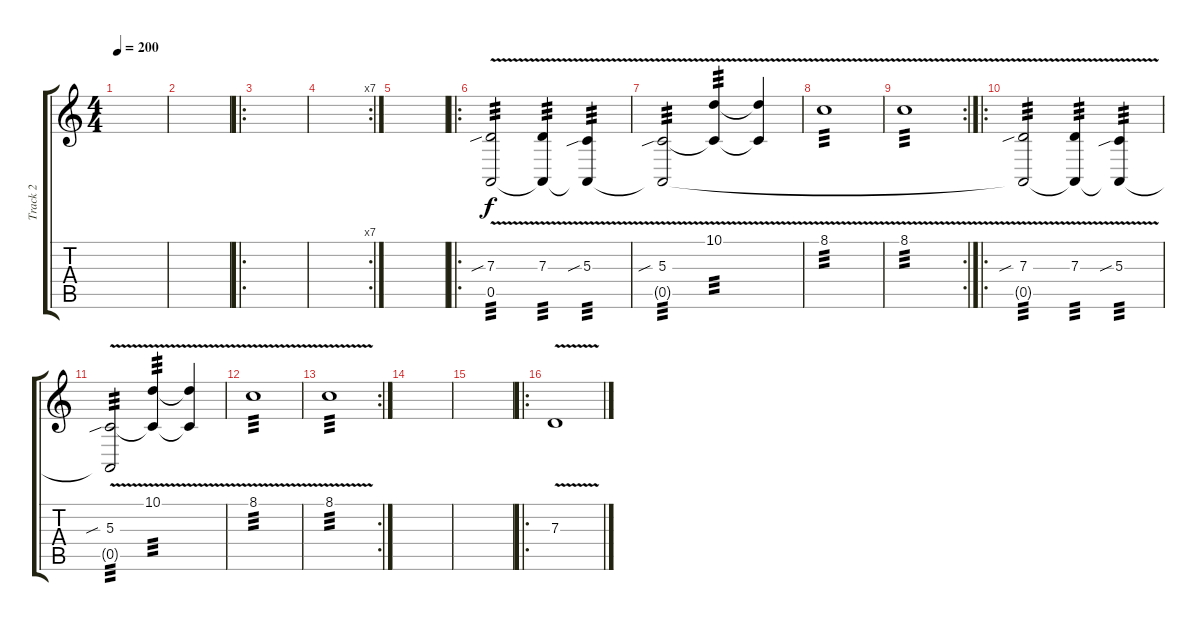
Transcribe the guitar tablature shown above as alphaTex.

\track ("Track 2" "Track 2") {instrument pad2warm}
\staff {score tabs}
\tuning (E4 B3 G3 D3 A2 E2) {hide}
\ts (4 4)
\tempo 200
\clef g2
\ks c
|
|
\ro
|
\rc 7
|
|
\ro
(7.3{v sib} 0.5).2{tp 3} (7.3{v} 0.5{t}).4{tp 3} (5.3{v sib} 0.5{t}).4{tp 3} |
(5.3{v sib} 0.5{t}).2{tp 3} (10.1{v} 5.3{t}).4{tp 3} (10.1{t} 5.3{t}).4 |
8.1{v}.1{tp 3} |
\rc 2
8.1{v}.1{tp 3} |
\ro
(7.3{v sib} 0.5{t}).2{tp 3} (7.3{v} 0.5{t}).4{tp 3} (5.3{v sib} 0.5{t}).4{tp 3} |
(5.3{v sib} 0.5{t}).2{tp 3} (10.1{v} 5.3{t}).4{tp 3} (10.1{t} 5.3{t}).4 |
8.1{v}.1{tp 3} |
\rc 2
8.1{v}.1{tp 3} |
|
|
\ro
7.3{v sl}.1
